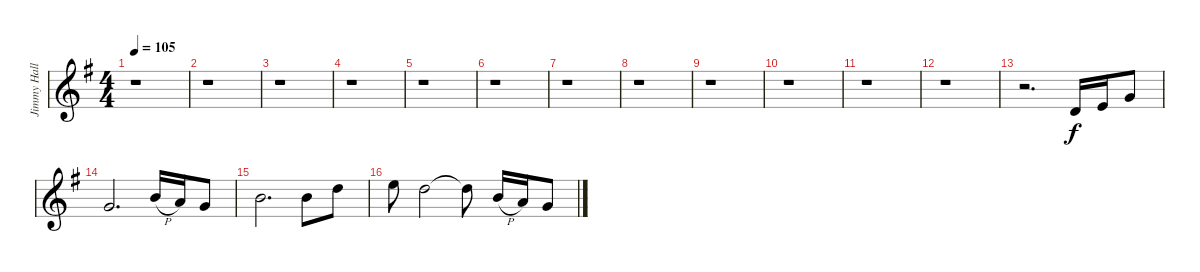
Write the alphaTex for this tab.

\track ("Jimmy Hall Harmonica" "Jimmy Hall") {instrument harmonica}
\staff {score}
\tuning (E4 B3 G3 D3 A2 E2) {hide}
\ts (4 4)
\tempo 105
\clef g2
\ks g
r.1{dy f} |
r.1 |
r.1 |
r.1 |
r.1 |
r.1 |
r.1 |
r.1 |
r.1 |
r.1 |
r.1 |
r.1 |
r.2{d} 7.3.16 9.3.16 8.2.8 |
8.2.2{d} 12.2{h}.16 10.2.16 12.3.8 |
12.2.2{d} 12.2.8 10.1.8 |
12.1.8 10.1.2 10.1{t}.8 12.2{h}.16 10.2.16 12.3.8
